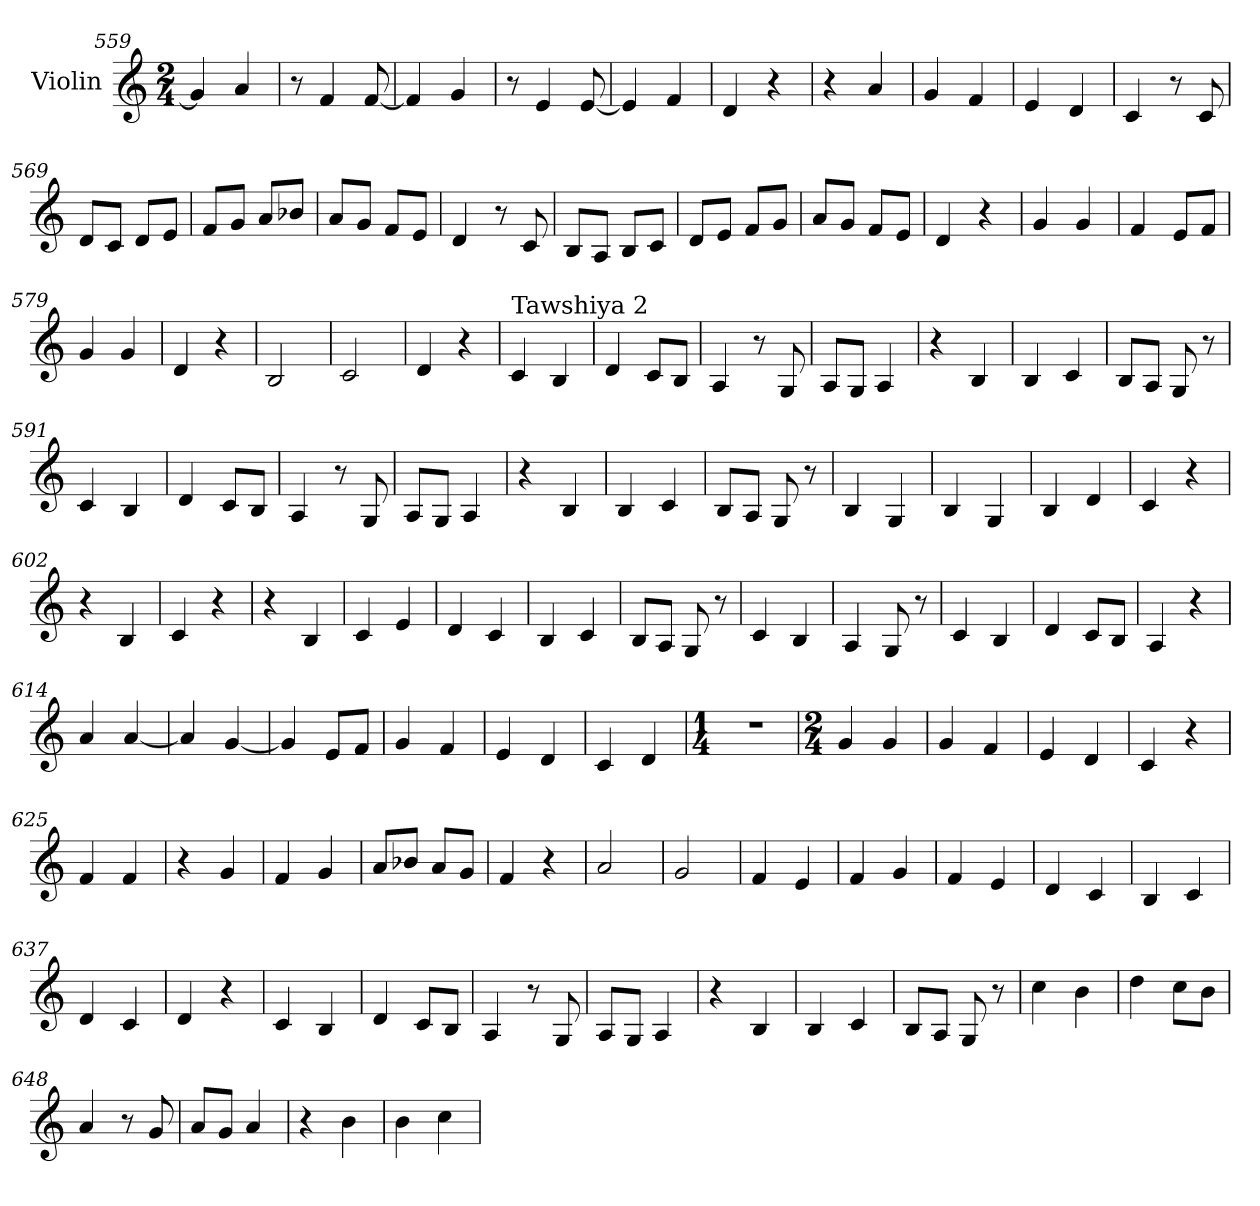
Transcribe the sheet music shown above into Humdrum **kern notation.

**kern
*part1
*staff1
*I"Violin
*clefG2
*k[]
*M2/4
=559
4g/]
4a/
=560
8r
4f/
[8f/
=561
4f/]
4g/
!!LO:LB:g=z
=562
8r
4e/
[8e/
=563
4e/]
4f/
=564
4d/
4r
=565
4r
4a/
=566
4g/
4f/
=567
4e/
4d/
=568
4c/
8r
8c/
=569
8d/L
8c/J
8d/L
8e/J
=570
8f/L
8g/J
8a/L
8b-X/J
!!LO:LB:g=z
=571
8a/L
8g/J
8f/L
8e/J
=572
4d/
8r
8c/
=573
8B/L
8A/J
8B/L
8c/J
=574
8d/L
8e/J
8f/L
8g/J
=575
8a/L
8g/J
8f/L
8e/J
=576
4d/
4r
=577
4g/
4g/
=578
4f/
8e/L
8f/J
=579
4g/
4g/
!!LO:LB:g=z
=580
4d/
4r
=581
2B/
=582
2c/
=583
4d/
4r
=584
*MM150
!LO:TX:a:t=Tawshiya 2
4c/
4B/
=585
4d/
8c/L
8B/J
=586
4A/
8r
8G/
=587
8A/L
8G/J
4A/
=588
4r
4B/
=589
4B/
4c/
!!LO:LB:g=z
=590
8B/L
8A/J
8G/
8r
=591
4c/
4B/
=592
4d/
8c/L
8B/J
=593
4A/
8r
8G/
=594
8A/L
8G/J
4A/
=595
4r
4B/
=596
4B/
4c/
=597
8B/L
8A/J
8G/
8r
=598
4B/
4G/
!!LO:PB:g=z
=599
4B/
4G/
=600
4B/
4d/
=601
4c/
4r
=602
4r
4B/
=603
4c/
4r
=604
4r
4B/
=605
4c/
4e/
=606
4d/
4c/
=607
4B/
4c/
=608
8B/L
8A/J
8G/
8r
!!LO:LB:g=z
=609
4c/
4B/
=610
4A/
8G/
8r
=611
4c/
4B/
=612
4d/
8c/L
8B/J
=613
4A/
4r
=614
4a/
[4a/
=615
4a/]
[4g/
=616
4g/]
8e/L
8f/J
=617
4g/
4f/
=618
4e/
4d/
!!LO:LB:g=z
=619
4c/
4d/
=620
*M1/4
4r
=621
*M2/4
4g/
4g/
=622
4g/
4f/
=623
4e/
4d/
=624
4c/
4r
=625
4f/
4f/
=626
4r
4g/
=627
4f/
4g/
!!LO:LB:g=z
=628
8a/L
8b-X/J
8a/L
8g/J
=629
4f/
4r
=630
2a/
=631
2g/
=632
4f/
4e/
=633
4f/
4g/
=634
4f/
4e/
=635
4d/
4c/
=636
4B/
4c/
=637
4d/
4c/
=638
4d/
4r
!!LO:LB:g=z
=639
4c/
4B/
=640
4d/
8c/L
8B/J
=641
4A/
8r
8G/
=642
8A/L
8G/J
4A/
=643
4r
4B/
=644
4B/
4c/
=645
8B/L
8A/J
8G/
8r
=646
4cc\
4b\
=647
4dd\
8cc\L
8b\J
!!LO:LB:g=z
=648
4a/
8r
8g/
=649
8a/L
8g/J
4a/
=650
4r
4b\
=651
4b\
4cc\
=
*-
